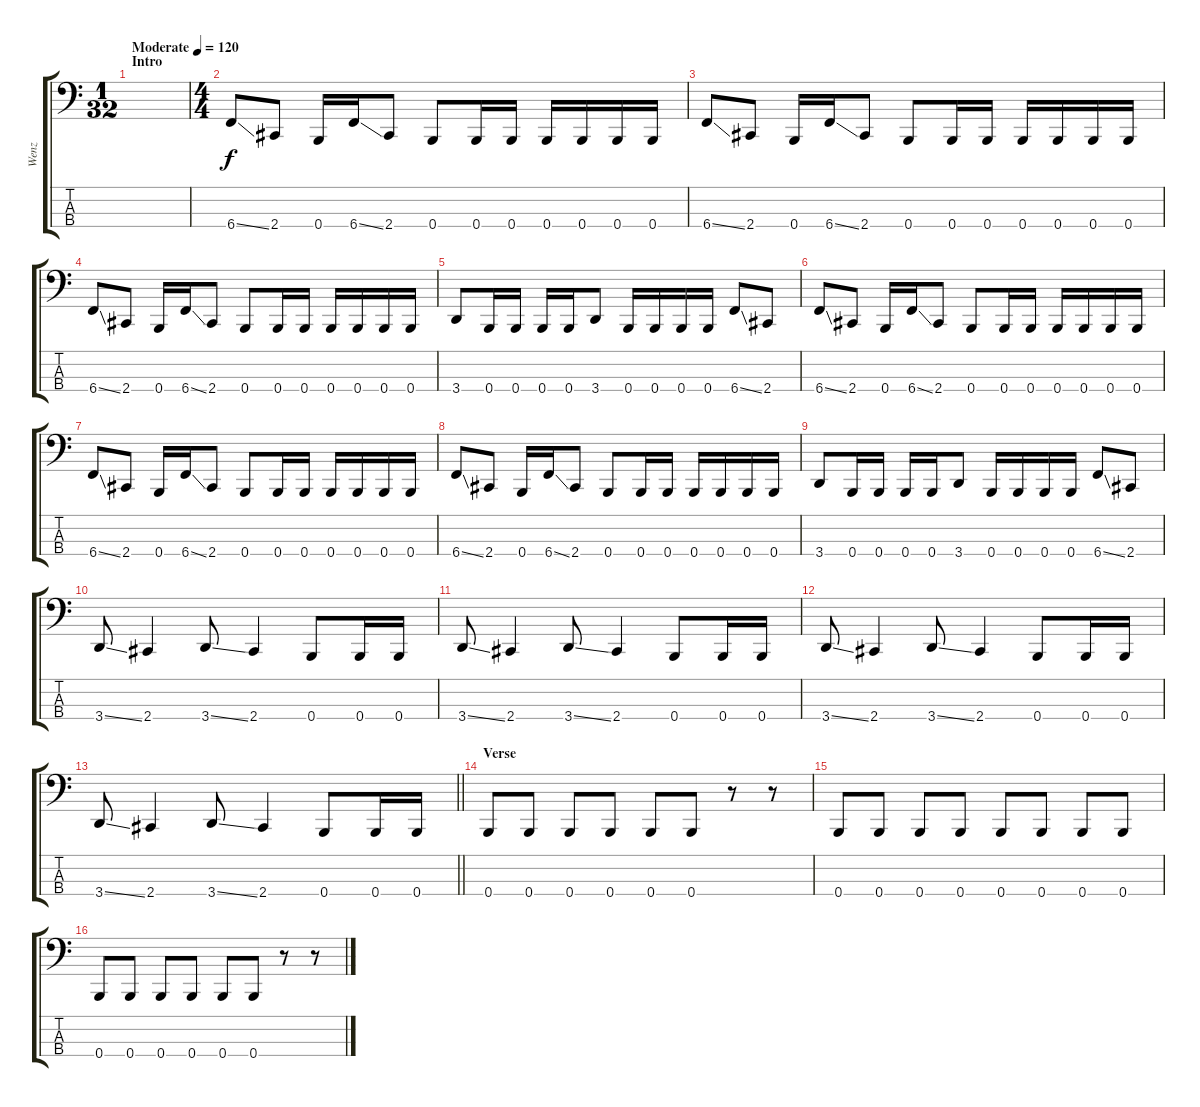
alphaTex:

\track ("Wenz" "Wenz") {instrument electricbasspick}
\staff {score tabs}
\tuning (E2 B1 Gb1 B0) {hide}
\ts (1 32)
\section ("" "Intro")
\tempo (120 "Moderate")
\clef f4
\ks c
|
\ts (4 4)
6.4{ss}.8 2.4.8 0.4.16 6.4{ss}.16 2.4.8 0.4.8 0.4.16 0.4.16 0.4.16 0.4.16 0.4.16 0.4.16 |
6.4{ss}.8 2.4.8 0.4.16 6.4{ss}.16 2.4.8 0.4.8 0.4.16 0.4.16 0.4.16 0.4.16 0.4.16 0.4.16 |
6.4{ss}.8 2.4.8 0.4.16 6.4{ss}.16 2.4.8 0.4.8 0.4.16 0.4.16 0.4.16 0.4.16 0.4.16 0.4.16 |
3.4.8 0.4.16 0.4.16 0.4.16 0.4.16 3.4.8 0.4.16 0.4.16 0.4.16 0.4.16 6.4{ss}.8 2.4.8 |
6.4{ss}.8 2.4.8 0.4.16 6.4{ss}.16 2.4.8 0.4.8 0.4.16 0.4.16 0.4.16 0.4.16 0.4.16 0.4.16 |
6.4{ss}.8 2.4.8 0.4.16 6.4{ss}.16 2.4.8 0.4.8 0.4.16 0.4.16 0.4.16 0.4.16 0.4.16 0.4.16 |
6.4{ss}.8 2.4.8 0.4.16 6.4{ss}.16 2.4.8 0.4.8 0.4.16 0.4.16 0.4.16 0.4.16 0.4.16 0.4.16 |
3.4.8 0.4.16 0.4.16 0.4.16 0.4.16 3.4.8 0.4.16 0.4.16 0.4.16 0.4.16 6.4{ss}.8 2.4.8 |
3.4{ss}.8 2.4.4 3.4{ss}.8 2.4.4 0.4.8 0.4.16 0.4.16 |
3.4{ss}.8 2.4.4 3.4{ss}.8 2.4.4 0.4.8 0.4.16 0.4.16 |
3.4{ss}.8 2.4.4 3.4{ss}.8 2.4.4 0.4.8 0.4.16 0.4.16 |
\barLineRight lightlight
3.4{ss}.8 2.4.4 3.4{ss}.8 2.4.4 0.4.8 0.4.16 0.4.16 |
\section ("" "Verse")
0.4.8 0.4.8 0.4.8 0.4.8 0.4.8 0.4.8 r.8 r.8 |
0.4.8 0.4.8 0.4.8 0.4.8 0.4.8 0.4.8 0.4.8 0.4.8 |
0.4.8 0.4.8 0.4.8 0.4.8 0.4.8 0.4.8 r.8 r.8
